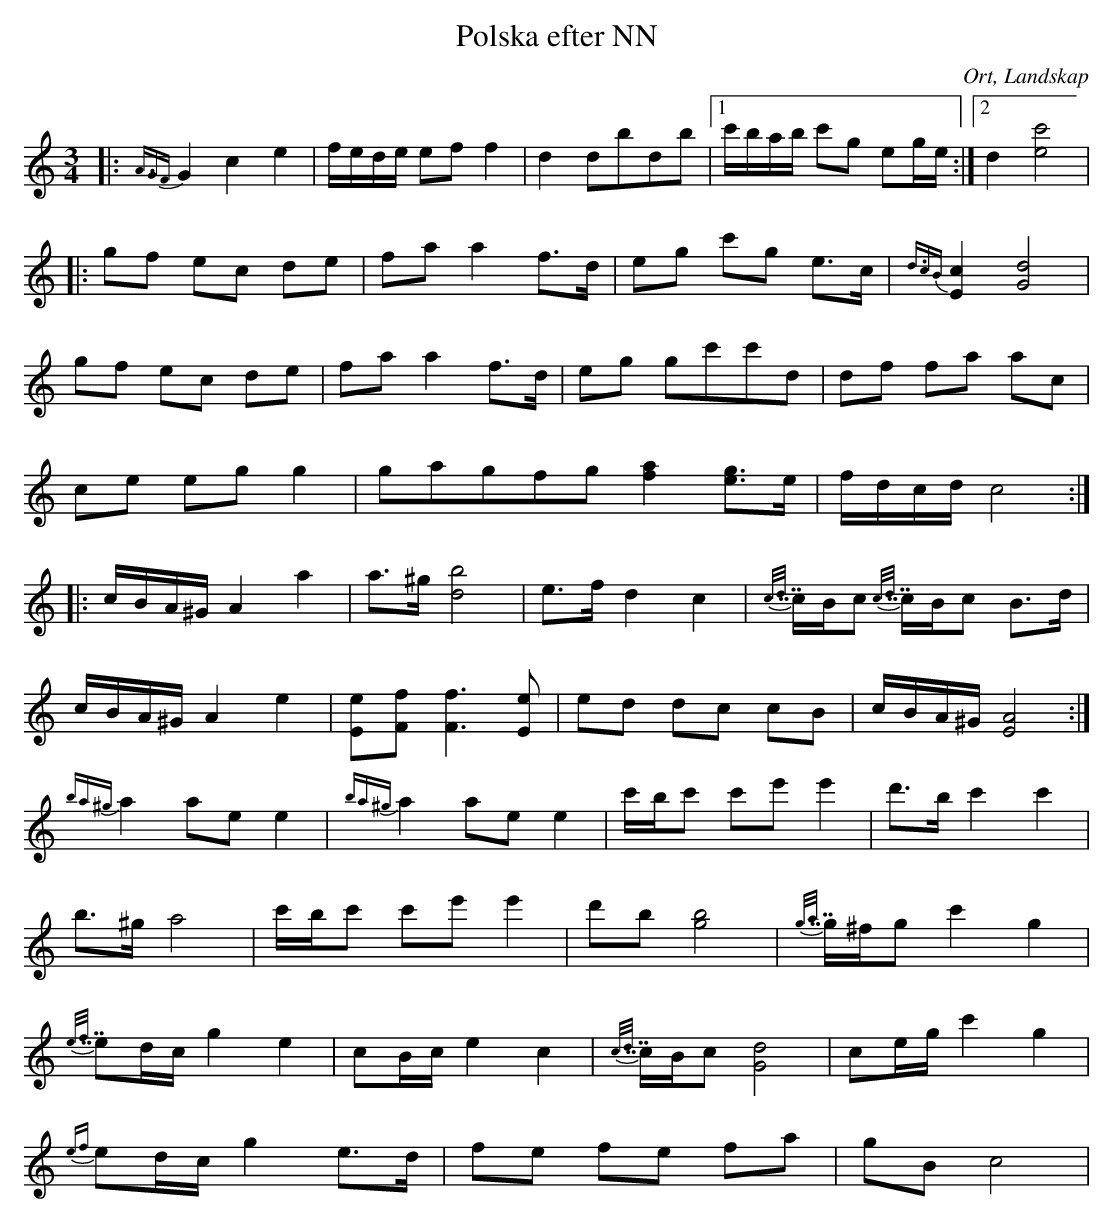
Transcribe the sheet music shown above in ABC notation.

X:1
T:Polska efter NN
O:Ort, Landskap
M:3/4
L:1/8
K:C
|:{A3/2GF}G2 c2 e2|f/e/d/e/ ef f2|d2 dbdb|1 c'/b/a/b/ c'g eg/e/:|2 d2 [e4c'4]|
|:gf ec de|fa a2 f>d|eg c'g e>c|{d3/2cB}[c2E2] [G4d4]|
gf ec de|fa a2 f>d|eg gc'c'd|df fa ac|
ce eg g2|g2/5a2/5g2/5f2/5g2/5 [f2a2] [eg]>e|f/d/c/d/  c4:|
|:c/B/A/^G/ A2 a2|a>^g [d4b4]|e>f d2 c2|{c7/8d7/8}c/B/c {c7/8d7/8}c/B/c B>d|
c/B/A/^G/ A2 e2|[Ee][Ff] [F3f3] [Ee] |ed dc cB|c/B/A/^G/ [E4A4]:|
{ba^g}a2 ae e2|{ba^g}a2 ae e2|c'/b/c' c'e' e'2  |d'>b c'2 c'2|
 b>^g a4|c'/b/c' c'e' e'2|d'b [g4b4]|{g7/8a7/8}g/^f/g c'2 g2|
{e7/8f7/8}ed/c/ g2 e2|cB/c/ e2 c2|{c7/8d7/8}c/B/c [G4d4]|ce/g/ c'2 g2|
{ef}ed/c/ g2 e>d|fe fe fa|gB c4|
